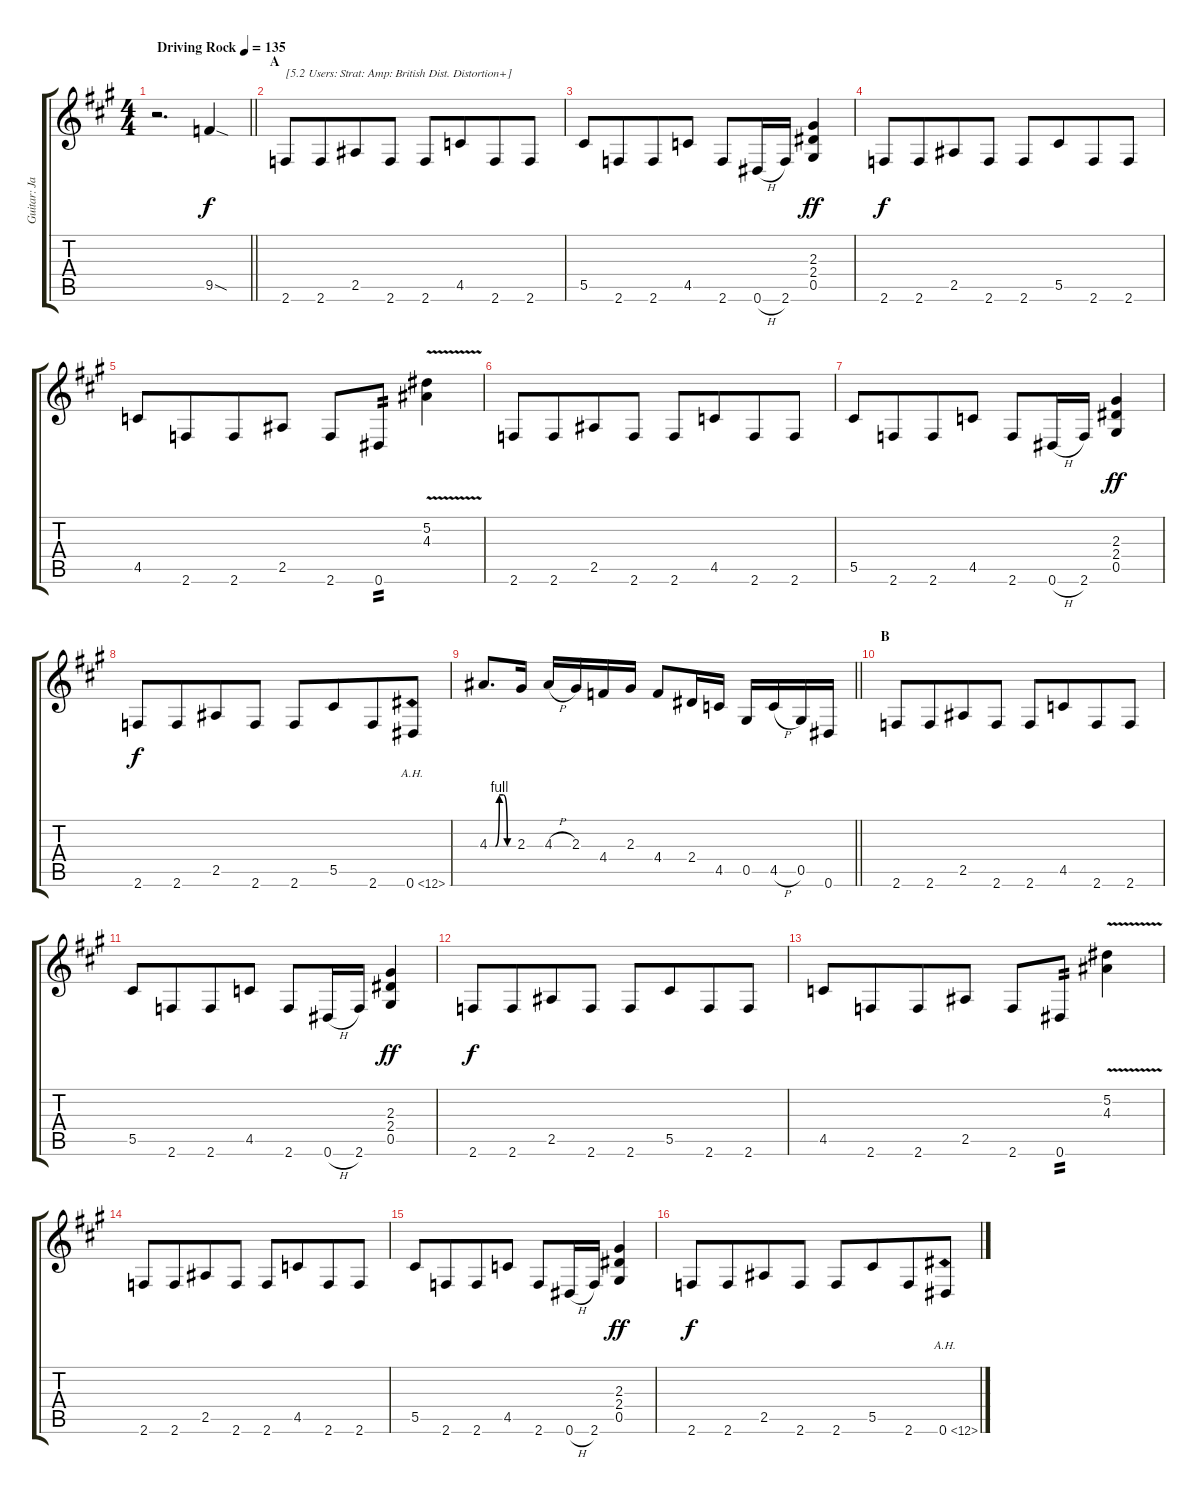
\track ("Guitar: Jake" "Guitar: Ja") {instrument distortionguitar}
\staff {score tabs}
\tuning (Eb4 Bb3 Gb3 Db3 Ab2 Eb2) {hide}
\ts (4 4)
\tempo (135 "Driving Rock")
\clef g2
\barLineRight lightlight
\ks a
r.2{d dy f instrument distortionguitar} 9.5{sod}.4 |
\section ("" "A")
2.6.8{txt "[5.2 Users: Strat: Amp: British Dist. Distortion+]"} 2.6.8{beam merge} 2.5.8 2.6.8 2.6.8 4.5.8{beam merge} 2.6.8 2.6.8 |
5.5.8 2.6.8{beam merge} 2.6.8 4.5.8 2.6.8 0.6{h}.16 2.6.16 (2.3 2.4 0.5).4{dy ff} |
2.6.8{dy f} 2.6.8{beam merge} 2.5.8 2.6.8 2.6.8 5.5.8{beam merge} 2.6.8 2.6.8 |
4.5.8 2.6.8{beam merge} 2.6.8 2.5.8 2.6.8 0.6.8{tp 2} (5.2{v} 4.3{v}).4 |
2.6.8 2.6.8{beam merge} 2.5.8 2.6.8 2.6.8 4.5.8{beam merge} 2.6.8 2.6.8 |
5.5.8 2.6.8{beam merge} 2.6.8 4.5.8 2.6.8 0.6{h}.16 2.6.16 (2.3 2.4 0.5).4{dy ff} |
2.6.8{dy f} 2.6.8{beam merge} 2.5.8 2.6.8 2.6.8 5.5.8{beam merge} 2.6.8 0.6{ah 12}.8 |
\barLineRight lightlight
4.3{be (custom 0 0 15 0 25 4 35 4 45 0 60 0)}.8{d} 2.3.16 4.3{h}.16 2.3.16 4.4.16 2.3.16 4.4.8 2.4.16 4.5.16 0.5.16 4.5{h}.16 0.5.16 0.6.16 |
\section ("" "B")
2.6.8 2.6.8{beam merge} 2.5.8 2.6.8 2.6.8 4.5.8{beam merge} 2.6.8 2.6.8 |
5.5.8 2.6.8{beam merge} 2.6.8 4.5.8 2.6.8 0.6{h}.16 2.6.16 (2.3 2.4 0.5).4{dy ff} |
2.6.8{dy f} 2.6.8{beam merge} 2.5.8 2.6.8 2.6.8 5.5.8{beam merge} 2.6.8 2.6.8 |
4.5.8 2.6.8{beam merge} 2.6.8 2.5.8 2.6.8 0.6.8{tp 2} (5.2{v} 4.3{v}).4 |
2.6.8 2.6.8{beam merge} 2.5.8 2.6.8 2.6.8 4.5.8{beam merge} 2.6.8 2.6.8 |
5.5.8 2.6.8{beam merge} 2.6.8 4.5.8 2.6.8 0.6{h}.16 2.6.16 (2.3 2.4 0.5).4{dy ff} |
2.6.8{dy f} 2.6.8{beam merge} 2.5.8 2.6.8 2.6.8 5.5.8{beam merge} 2.6.8 0.6{ah 12}.8
